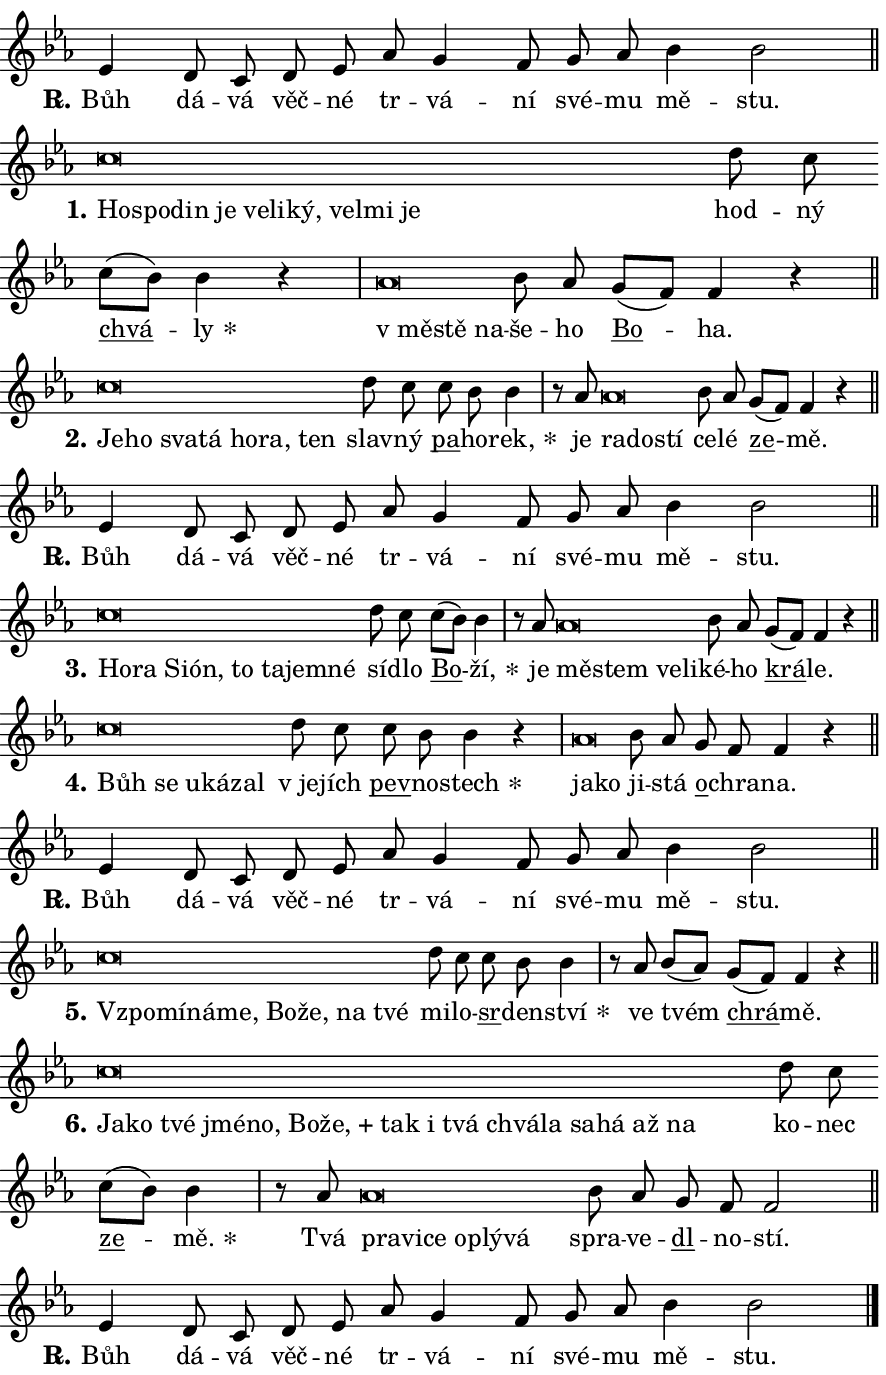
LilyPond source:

\version "2.24.0"
\header { tagline = "" }
\paper {
  indent = 0\cm
  top-margin = 0\cm
  right-margin = 0.13\cm % to fit lyric hyphens
  bottom-margin = 0\cm
  left-margin = 0\cm
  paper-width = 15\cm
  page-breaking = #ly:one-page-breaking
  system-system-spacing.basic-distance = #11
  score-system-spacing.basic-distance = #11
  ragged-last = ##f
}


%% Author: Thomas Morley
%% https://lists.gnu.org/archive/html/lilypond-user/2020-05/msg00002.html
#(define (line-position grob)
"Returns position of @var[grob} in current system:
   @code{'start}, if at first time-step
   @code{'end}, if at last time-step
   @code{'middle} otherwise
"
  (let* ((col (ly:item-get-column grob))
         (ln (ly:grob-object col 'left-neighbor))
         (rn (ly:grob-object col 'right-neighbor))
         (col-to-check-left (if (ly:grob? ln) ln col))
         (col-to-check-right (if (ly:grob? rn) rn col))
         (break-dir-left
           (and
             (ly:grob-property col-to-check-left 'non-musical #f)
             (ly:item-break-dir col-to-check-left)))
         (break-dir-right
           (and
             (ly:grob-property col-to-check-right 'non-musical #f)
             (ly:item-break-dir col-to-check-right))))
        (cond ((eqv? 1 break-dir-left) 'start)
              ((eqv? -1 break-dir-right) 'end)
              (else 'middle))))

#(define (tranparent-at-line-position vctor)
  (lambda (grob)
  "Relying on @code{line-position} select the relevant enry from @var{vctor}.
Used to determine transparency,"
    (case (line-position grob)
      ((end) (not (vector-ref vctor 0)))
      ((middle) (not (vector-ref vctor 1)))
      ((start) (not (vector-ref vctor 2))))))

noteHeadBreakVisibility =
#(define-music-function (break-visibility)(vector?)
"Makes @code{NoteHead}s transparent relying on @var{break-visibility}"
#{
  \override NoteHead.transparent =
    #(tranparent-at-line-position break-visibility)
#})

#(define delete-ledgers-for-transparent-note-heads
  (lambda (grob)
    "Reads whether a @code{NoteHead} is transparent.
If so this @code{NoteHead} is removed from @code{'note-heads} from
@var{grob}, which is supposed to be @code{LedgerLineSpanner}.
As a result ledgers are not printed for this @code{NoteHead}"
    (let* ((nhds-array (ly:grob-object grob 'note-heads))
           (nhds-list
             (if (ly:grob-array? nhds-array)
                 (ly:grob-array->list nhds-array)
                 '()))
           ;; Relies on the transparent-property being done before
           ;; Staff.LedgerLineSpanner.after-line-breaking is executed.
           ;; This is fragile ...
           (to-keep
             (remove
               (lambda (nhd)
                 (ly:grob-property nhd 'transparent #f))
               nhds-list)))
      ;; TODO find a better method to iterate over grob-arrays, similiar
      ;; to filter/remove etc for lists
      ;; For now rebuilt from scratch
      (set! (ly:grob-object grob 'note-heads)  '())
      (for-each
        (lambda (nhd)
          (ly:pointer-group-interface::add-grob grob 'note-heads nhd))
        to-keep))))

squashNotes = {
  \override NoteHead.X-extent = #'(-0.2 . 0.2)
  \override NoteHead.Y-extent = #'(-0.75 . 0)
  \override NoteHead.stencil =
    #(lambda (grob)
       (let ((pos (ly:grob-property grob 'staff-position)))
         (begin
           (if (< pos -7) (display "ERROR: Lower brevis then expected\n") (display ""))
           (if (<= pos -6) ly:text-interface::print ly:note-head::print))))
}
unSquashNotes = {
  \revert NoteHead.X-extent
  \revert NoteHead.Y-extent
  \revert NoteHead.stencil
}

hideNotes = \noteHeadBreakVisibility #begin-of-line-visible
unHideNotes = \noteHeadBreakVisibility #all-visible

% work-around for resetting accidentals
% https://lilypond.org/doc/v2.23/Documentation/notation/displaying-rhythms#unmetered-music
cadenzaMeasure = {
  \cadenzaOff
  \partial 1024 s1024
  \cadenzaOn
}

#(define-markup-command (accent layout props text) (markup?)
  "Underline accented syllable"
  (interpret-markup layout props
    #{\markup \override #'(offset . 4.3) \underline { #text }#}))

responsum = \markup \concat {
  "R" \hspace #-1.05 \path #0.1 #'((moveto 0 0.07) (lineto 0.9 0.8)) \hspace #0.05 "."
}

spaceSize = #0.6828661417322834 % exact space size for TeX Gyre Schola

\layout {
  \context {
    \Staff
    \remove "Time_signature_engraver"
    \override LedgerLineSpanner.after-line-breaking = #delete-ledgers-for-transparent-note-heads
  }
  \context {
    \Lyrics {
      \override LyricSpace.minimum-distance = \spaceSize
      \override LyricText.font-name = #"TeX Gyre Schola"
      \override LyricText.font-size = 1
      \override StanzaNumber.font-name = #"TeX Gyre Schola Bold"
      \override StanzaNumber.font-size = 1
    }
  }
  \context {
    \Score 
    \override NoteHead.text =
      #(lambda (grob) 
        (let ((pos (ly:grob-property grob 'staff-position)))
          #{\markup {
            \combine
              \halign #-0.55 \raise #(if (= pos -6) 0 0.5) \override #'(thickness . 2) \draw-line #'(3.2 . 0)
              \musicglyph "noteheads.sM1"
          }#}))
  }
}

% magnetic-lyrics.ily
%
%   written by
%     Jean Abou Samra <jean@abou-samra.fr>
%     Werner Lemberg <wl@gnu.org>
%
%   adapted by
%     Jiri Hon <jiri.hon@gmail.com>
%
% Version 2022-Apr-15

% https://www.mail-archive.com/lilypond-user@gnu.org/msg149350.html

#(define (Left_hyphen_pointer_engraver context)
   "Collect syllable-hyphen-syllable occurrences in lyrics and store
them in properties.  This engraver only looks to the left.  For
example, if the lyrics input is @code{foo -- bar}, it does the
following.

@itemize @bullet
@item
Set the @code{text} property of the @code{LyricHyphen} grob between
@q{foo} and @q{bar} to @code{foo}.

@item
Set the @code{left-hyphen} property of the @code{LyricText} grob with
text @q{foo} to the @code{LyricHyphen} grob between @q{foo} and
@q{bar}.
@end itemize

Use this auxiliary engraver in combination with the
@code{lyric-@/text::@/apply-@/magnetic-@/offset!} hook."
   (let ((hyphen #f)
         (text #f))
     (make-engraver
      (acknowledgers
       ((lyric-syllable-interface engraver grob source-engraver)
        (set! text grob)))
      (end-acknowledgers
       ((lyric-hyphen-interface engraver grob source-engraver)
        ;(when (not (grob::has-interface grob 'lyric-space-interface))
          (set! hyphen grob)));)
      ((stop-translation-timestep engraver)
       (when (and text hyphen)
         (ly:grob-set-object! text 'left-hyphen hyphen))
       (set! text #f)
       (set! hyphen #f)))))

#(define (lyric-text::apply-magnetic-offset! grob)
   "If the space between two syllables is less than the value in
property @code{LyricText@/.details@/.squash-threshold}, move the right
syllable to the left so that it gets concatenated with the left
syllable.

Use this function as a hook for
@code{LyricText@/.after-@/line-@/breaking} if the
@code{Left_@/hyphen_@/pointer_@/engraver} is active."
   (let ((hyphen (ly:grob-object grob 'left-hyphen #f)))
     (when hyphen
       (let ((left-text (ly:spanner-bound hyphen LEFT)))
         (when (grob::has-interface left-text 'lyric-syllable-interface)
           (let* ((common (ly:grob-common-refpoint grob left-text X))
                  (this-x-ext (ly:grob-extent grob common X))
                  (left-x-ext
                   (begin
                     ;; Trigger magnetism for left-text.
                     (ly:grob-property left-text 'after-line-breaking)
                     (ly:grob-extent left-text common X)))
                  ;; `delta` is the gap width between two syllables.
                  (delta (- (interval-start this-x-ext)
                            (interval-end left-x-ext)))
                  (details (ly:grob-property grob 'details))
                  (threshold (assoc-get 'squash-threshold details 0.2)))
             (when (< delta threshold)
               (let* (;; We have to manipulate the input text so that
                      ;; ligatures crossing syllable boundaries are not
                      ;; disabled.  For languages based on the Latin
                      ;; script this is essentially a beautification.
                      ;; However, for non-Western scripts it can be a
                      ;; necessity.
                      (lt (ly:grob-property left-text 'text))
                      (rt (ly:grob-property grob 'text))
                      (is-space (grob::has-interface hyphen 'lyric-space-interface))
                      (space (if is-space " " ""))
                      (extra-delta (if is-space spaceSize 0))
                      ;; Append new syllable.
                      (ltrt-space (if (and (string? lt) (string? rt))
                                (string-append lt space rt)
                                (make-concat-markup (list lt space rt))))
                      ;; Right-align `ltrt` to the right side.
                      (ltrt-space-markup (grob-interpret-markup
                               grob
                               (make-translate-markup
                                (cons (interval-length this-x-ext) 0)
                                (make-right-align-markup ltrt-space)))))
                 (begin
                   ;; Don't print `left-text`.
                   (ly:grob-set-property! left-text 'stencil #f)
                   ;; Set text and stencil (which holds all collected
                   ;; syllables so far) and shift it to the left.
                   (ly:grob-set-property! grob 'text ltrt-space)
                   (ly:grob-set-property! grob 'stencil ltrt-space-markup)
                   (ly:grob-translate-axis! grob (- (- delta extra-delta)) X))))))))))


#(define (lyric-hyphen::displace-bounds-first grob)
   ;; Make very sure this callback isn't triggered too early.
   (let ((left (ly:spanner-bound grob LEFT))
         (right (ly:spanner-bound grob RIGHT)))
     (ly:grob-property left 'after-line-breaking)
     (ly:grob-property right 'after-line-breaking)
     (ly:lyric-hyphen::print grob)))

squashThreshold = #0.4

\layout {
  \context {
    \Lyrics
    \consists #Left_hyphen_pointer_engraver
    \override LyricText.after-line-breaking =
      #lyric-text::apply-magnetic-offset!
    \override LyricHyphen.stencil = #lyric-hyphen::displace-bounds-first
    \override LyricText.details.squash-threshold = \squashThreshold
    \override LyricHyphen.minimum-distance = 0
    \override LyricHyphen.minimum-length = \squashThreshold
  }
}

squashText = \override LyricText.details.squash-threshold = 9999
unSquashText = \override LyricText.details.squash-threshold = \squashThreshold

leftText = \override LyricText.self-alignment-X = #LEFT
unLeftText = \revert LyricText.self-alignment-X

starOffset = #(lambda (grob) 
                (let ((x_offset (ly:self-alignment-interface::aligned-on-x-parent grob)))
                  (if (= x_offset 0) 0 (+ x_offset 1.2))))

star = #(define-music-function (syllable)(string?)
"Append star separator at the end of a syllable"
#{
  \once \override LyricText.X-offset = #starOffset
  \lyricmode { \markup {
    #syllable
    \override #'((font-name . "TeX Gyre Schola Bold")) \hspace #0.2 \lower #0.65 \larger "*"
  } }
#})

starAccent = #(define-music-function (syllable)(string?)
"Append star separator at the end of a syllable and make accent"
#{
  \once \override LyricText.X-offset = #starOffset
  \lyricmode { \markup {
    \accent #syllable
    \override #'((font-name . "TeX Gyre Schola Bold")) \hspace #0.2 \lower #0.65 \larger "*"
  } }
#})

breath = #(define-music-function (syllable)(string?)
"Append breathing indicator at the end of a syllable"
#{
  \lyricmode { \markup { #syllable "+" } }
#})

optionalBreath = #(define-music-function (syllable)(string?)
"Append optional breathing indicator at the end of a syllable"
#{
  \lyricmode { \markup { #syllable "(+)" } }
#})


\score {
    <<
        \new Voice = "melody" { \cadenzaOn \key es \major \relative { es'4 d8 c d es \bar "" as g4 f8 \bar "" g as bes4 bes2 \cadenzaMeasure \bar "||" \break } }
        \new Lyrics \lyricsto "melody" { \lyricmode { \set stanza = \responsum
Bůh dá -- vá věč -- né tr -- vá -- ní své -- mu mě -- stu. } }
    >>
    \layout {}
}

\score {
    <<
        \new Voice = "melody" { \cadenzaOn \key es \major \relative { \squashNotes c''\breve*1/16 \hideNotes \breve*1/16 \bar "" \breve*1/16 \bar "" \breve*1/16 \bar "" \breve*1/16 \bar "" \breve*1/16 \bar "" \breve*1/16 \bar "" \breve*1/16 \bar "" \breve*1/16 \breve*1/16 \bar "" \unHideNotes \unSquashNotes d8 c \bar "" c[( bes)] bes4 r \cadenzaMeasure \bar "|" \squashNotes as\breve*1/16 \hideNotes \breve*1/16 \breve*1/16 \bar "" \unHideNotes \unSquashNotes bes8 as \bar "" g[( f)] f4 r \cadenzaMeasure \bar "||" \break } }
        \new Lyrics \lyricsto "melody" { \lyricmode { \set stanza = "1."
\leftText Ho -- \squashText spo -- din je ve -- li -- ký, vel -- mi je \unLeftText \unSquashText hod -- ný \markup \accent chvá -- \star ly \leftText "v mě" -- \squashText stě na -- \unLeftText \unSquashText še -- ho \markup \accent Bo -- ha. } }
    >>
    \layout {}
}

\score {
    <<
        \new Voice = "melody" { \cadenzaOn \key es \major \relative { \squashNotes c''\breve*1/16 \hideNotes \breve*1/16 \bar "" \breve*1/16 \bar "" \breve*1/16 \bar "" \breve*1/16 \bar "" \breve*1/16 \breve*1/16 \bar "" \unHideNotes \unSquashNotes d8 c \bar "" c bes bes4 \cadenzaMeasure \bar "|" r8 as8 \squashNotes as\breve*1/16 \hideNotes \breve*1/16 \breve*1/16 \bar "" \unHideNotes \unSquashNotes bes8 as \bar "" g[( f)] f4 r \cadenzaMeasure \bar "||" \break } }
        \new Lyrics \lyricsto "melody" { \lyricmode { \set stanza = "2."
\leftText Je -- \squashText ho sva -- tá ho -- ra, ten \unLeftText \unSquashText slav -- ný \markup \accent pa -- ho -- \star rek, je \leftText ra -- \squashText do -- stí \unLeftText \unSquashText ce -- lé \markup \accent ze -- mě. } }
    >>
    \layout {}
}

\score {
    <<
        \new Voice = "melody" { \cadenzaOn \key es \major \relative { es'4 d8 c d es \bar "" as g4 f8 \bar "" g as bes4 bes2 \cadenzaMeasure \bar "||" \break } }
        \new Lyrics \lyricsto "melody" { \lyricmode { \set stanza = \responsum
Bůh dá -- vá věč -- né tr -- vá -- ní své -- mu mě -- stu. } }
    >>
    \layout {}
}

\score {
    <<
        \new Voice = "melody" { \cadenzaOn \key es \major \relative { \squashNotes c''\breve*1/16 \hideNotes \breve*1/16 \bar "" \breve*1/16 \bar "" \breve*1/16 \bar "" \breve*1/16 \bar "" \breve*1/16 \bar "" \breve*1/16 \breve*1/16 \bar "" \unHideNotes \unSquashNotes d8 c \bar "" c[( bes)] bes4 \cadenzaMeasure \bar "|" r8 as8 \squashNotes as\breve*1/16 \hideNotes \breve*1/16 \bar "" \breve*1/16 \breve*1/16 \bar "" \unHideNotes \unSquashNotes bes8 as \bar "" g[( f)] f4 r \cadenzaMeasure \bar "||" \break } }
        \new Lyrics \lyricsto "melody" { \lyricmode { \set stanza = "3."
\leftText Ho -- \squashText ra Si -- ón, to ta -- jem -- né \unLeftText \unSquashText sí -- dlo \markup \accent Bo -- \star ží, je \leftText mě -- \squashText stem ve -- li -- \unLeftText \unSquashText ké -- ho \markup \accent krá -- le. } }
    >>
    \layout {}
}

\score {
    <<
        \new Voice = "melody" { \cadenzaOn \key es \major \relative { \squashNotes c''\breve*1/16 \hideNotes \breve*1/16 \bar "" \breve*1/16 \bar "" \breve*1/16 \breve*1/16 \bar "" \unHideNotes \unSquashNotes d8 c \bar "" c bes bes4 r \cadenzaMeasure \bar "|" \squashNotes as\breve*1/16 \hideNotes \breve*1/16 \bar "" \unHideNotes \unSquashNotes bes8 as \bar "" g f f4 r \cadenzaMeasure \bar "||" \break } }
        \new Lyrics \lyricsto "melody" { \lyricmode { \set stanza = "4."
\leftText Bůh \squashText se u -- ká -- zal \unLeftText \unSquashText "v je" -- jích \markup \accent pev -- no -- \star stech \leftText ja -- \squashText ko \unLeftText \unSquashText ji -- stá \markup \accent o -- chra -- na. } }
    >>
    \layout {}
}

\score {
    <<
        \new Voice = "melody" { \cadenzaOn \key es \major \relative { es'4 d8 c d es \bar "" as g4 f8 \bar "" g as bes4 bes2 \cadenzaMeasure \bar "||" \break } }
        \new Lyrics \lyricsto "melody" { \lyricmode { \set stanza = \responsum
Bůh dá -- vá věč -- né tr -- vá -- ní své -- mu mě -- stu. } }
    >>
    \layout {}
}

\score {
    <<
        \new Voice = "melody" { \cadenzaOn \key es \major \relative { \squashNotes c''\breve*1/16 \hideNotes \breve*1/16 \bar "" \breve*1/16 \bar "" \breve*1/16 \bar "" \breve*1/16 \bar "" \breve*1/16 \bar "" \breve*1/16 \breve*1/16 \bar "" \unHideNotes \unSquashNotes d8 c \bar "" c bes bes4 \cadenzaMeasure \bar "|" r8 as bes[( as)] \bar "" g[( f)] f4 r \cadenzaMeasure \bar "||" \break } }
        \new Lyrics \lyricsto "melody" { \lyricmode { \set stanza = "5."
\leftText Vzpo -- \squashText mí -- ná -- me, Bo -- že, na tvé \unLeftText \unSquashText mi -- lo -- \markup \accent sr -- den -- \star ství ve tvém \markup \accent chrá -- mě. } }
    >>
    \layout {}
}

\score {
    <<
        \new Voice = "melody" { \cadenzaOn \key es \major \relative { \squashNotes c''\breve*1/16 \hideNotes \breve*1/16 \bar "" \breve*1/16 \bar "" \breve*1/16 \bar "" \breve*1/16 \bar "" \breve*1/16 \bar "" \breve*1/16 \bar "" \breve*1/16 \bar "" \breve*1/16 \bar "" \breve*1/16 \bar "" \breve*1/16 \bar "" \breve*1/16 \bar "" \breve*1/16 \bar "" \breve*1/16 \bar "" \breve*1/16 \breve*1/16 \bar "" \unHideNotes \unSquashNotes d8 c \bar "" c[( bes)] bes4 \cadenzaMeasure \bar "|" r8 as8 \squashNotes as\breve*1/16 \hideNotes \breve*1/16 \bar "" \breve*1/16 \bar "" \breve*1/16 \bar "" \breve*1/16 \breve*1/16 \bar "" \unHideNotes \unSquashNotes bes8 as \bar "" g f f2 \cadenzaMeasure \bar "||" \break } }
        \new Lyrics \lyricsto "melody" { \lyricmode { \set stanza = "6."
\leftText Ja -- \squashText ko tvé jmé -- no, Bo -- \breath "že," tak i tvá chvá -- la sa -- há až na \unLeftText \unSquashText ko -- nec \markup \accent ze -- \star mě. Tvá \leftText pra -- \squashText vi -- ce o -- plý -- vá \unLeftText \unSquashText spra -- ve -- \markup \accent dl -- no -- stí. } }
    >>
    \layout {}
}

\score {
    <<
        \new Voice = "melody" { \cadenzaOn \key es \major \relative { es'4 d8 c d es \bar "" as g4 f8 \bar "" g as bes4 bes2 \cadenzaMeasure \bar "||" \break } \bar "|." }
        \new Lyrics \lyricsto "melody" { \lyricmode { \set stanza = \responsum
Bůh dá -- vá věč -- né tr -- vá -- ní své -- mu mě -- stu. } }
    >>
    \layout {}
}
